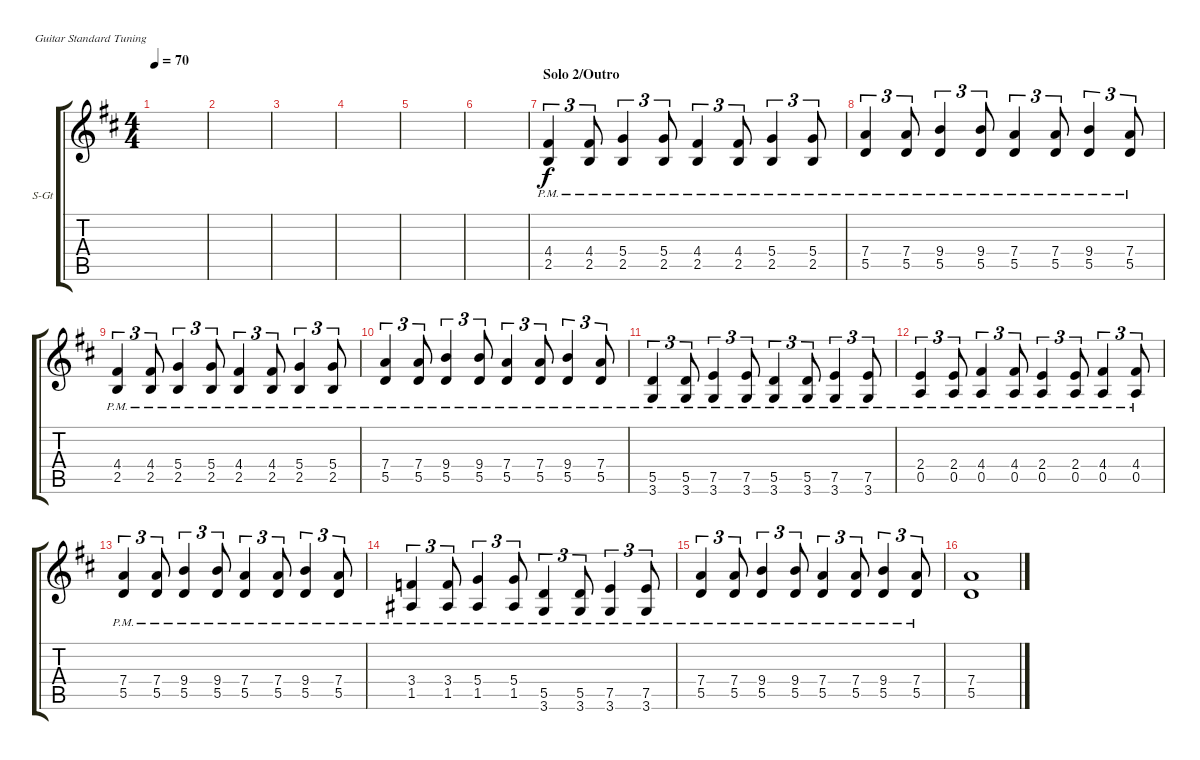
\defaultSystemsLayout 4
\bracketExtendMode groupsimilarinstruments
\firstSystemTrackNameOrientation horizontal
\otherSystemsTrackNameOrientation horizontal
\track ("Extra Guitar" "S-Gt") {instrument acousticguitarsteel}
\staff {score tabs}
\tuning (E4 B3 G3 D3 A2 E2)
\ts (4 4)
\tempo 70
\clef g2
\scale
0.333333
\ks d
|
\scale
0.333333 |
\scale
0.333333 |
\scale
0.333333 |
\scale
0.333333 |
\scale
0.333333 |
\section ("" "Solo 2/Outro")
\scale
0.333333 (2.5{pm} 4.4{pm}).4{tu (3 2)} (2.5{pm} 4.4{pm}).8{tu (3 2)} (2.5{pm} 5.4{pm}).4{tu (3 2)} (2.5{pm} 5.4{pm}).8{tu (3 2)} (2.5{pm} 4.4{pm}).4{tu (3 2)} (2.5{pm} 4.4{pm}).8{tu (3 2)} (2.5{pm} 5.4{pm}).4{tu (3 2)} (2.5{pm} 5.4{pm}).8{tu (3 2)} |
\scale
0.333333 (5.5{pm} 7.4{pm}).4{tu (3 2)} (5.5{pm} 7.4{pm}).8{tu (3 2)} (5.5{pm} 9.4{pm}).4{tu (3 2)} (5.5{pm} 9.4{pm}).8{tu (3 2)} (5.5{pm} 7.4{pm}).4{tu (3 2)} (5.5{pm} 7.4{pm}).8{tu (3 2)} (5.5{pm} 9.4{pm}).4{tu (3 2)} (5.5{pm} 7.4{pm}).8{tu (3 2)} |
\scale
0.333333 (2.5{pm} 4.4{pm}).4{tu (3 2)} (2.5{pm} 4.4{pm}).8{tu (3 2)} (2.5{pm} 5.4{pm}).4{tu (3 2)} (2.5{pm} 5.4{pm}).8{tu (3 2)} (2.5{pm} 4.4{pm}).4{tu (3 2)} (2.5{pm} 4.4{pm}).8{tu (3 2)} (2.5{pm} 5.4{pm}).4{tu (3 2)} (2.5{pm} 5.4{pm}).8{tu (3 2)} |
\scale
0.333333 (5.5{pm} 7.4{pm}).4{tu (3 2)} (5.5{pm} 7.4{pm}).8{tu (3 2)} (5.5{pm} 9.4{pm}).4{tu (3 2)} (5.5{pm} 9.4{pm}).8{tu (3 2)} (5.5{pm} 7.4{pm}).4{tu (3 2)} (5.5{pm} 7.4{pm}).8{tu (3 2)} (5.5{pm} 9.4{pm}).4{tu (3 2)} (5.5{pm} 7.4{pm}).8{tu (3 2)} |
\scale
0.333333 (5.5{pm} 3.6{pm}).4{tu (3 2)} (5.5{pm} 3.6{pm}).8{tu (3 2)} (7.5{pm} 3.6{pm}).4{tu (3 2)} (7.5{pm} 3.6{pm}).8{tu (3 2)} (5.5{pm} 3.6{pm}).4{tu (3 2)} (5.5{pm} 3.6{pm}).8{tu (3 2)} (7.5{pm} 3.6{pm}).4{tu (3 2)} (7.5{pm} 3.6{pm}).8{tu (3 2)} |
\scale
0.333333 (0.5{pm} 2.4{pm}).4{tu (3 2)} (0.5{pm} 2.4{pm}).8{tu (3 2)} (0.5{pm} 4.4{pm}).4{tu (3 2)} (0.5{pm} 4.4{pm}).8{tu (3 2)} (0.5{pm} 2.4{pm}).4{tu (3 2)} (0.5{pm} 2.4{pm}).8{tu (3 2)} (0.5{pm} 4.4{pm}).4{tu (3 2)} (0.5{pm} 4.4{pm}).8{tu (3 2)} |
\scale
0.333333 (5.5{pm} 7.4{pm}).4{tu (3 2)} (5.5{pm} 7.4{pm}).8{tu (3 2)} (5.5{pm} 9.4{pm}).4{tu (3 2)} (5.5{pm} 9.4{pm}).8{tu (3 2)} (5.5{pm} 7.4{pm}).4{tu (3 2)} (5.5{pm} 7.4{pm}).8{tu (3 2)} (5.5{pm} 9.4{pm}).4{tu (3 2)} (5.5{pm} 7.4{pm}).8{tu (3 2)} |
\scale
0.333333 (3.4{pm} 1.5{pm}).4{tu (3 2)} (3.4{pm} 1.5{pm}).8{tu (3 2)} (5.4{pm} 1.5{pm}).4{tu (3 2)} (5.4{pm} 1.5{pm}).8{tu (3 2)} (5.5{pm} 3.6{pm}).4{tu (3 2)} (5.5{pm} 3.6{pm}).8{tu (3 2)} (7.5{pm} 3.6{pm}).4{tu (3 2)} (7.5{pm} 3.6{pm}).8{tu (3 2)} |
\scale
0.333333 (5.5{pm} 7.4{pm}).4{tu (3 2)} (5.5{pm} 7.4{pm}).8{tu (3 2)} (5.5{pm} 9.4{pm}).4{tu (3 2)} (5.5{pm} 9.4{pm}).8{tu (3 2)} (5.5{pm} 7.4{pm}).4{tu (3 2)} (5.5{pm} 7.4{pm}).8{tu (3 2)} (5.5{pm} 9.4{pm}).4{tu (3 2)} (5.5{pm} 7.4{pm}).8{tu (3 2)} |
(7.4 5.5).1
